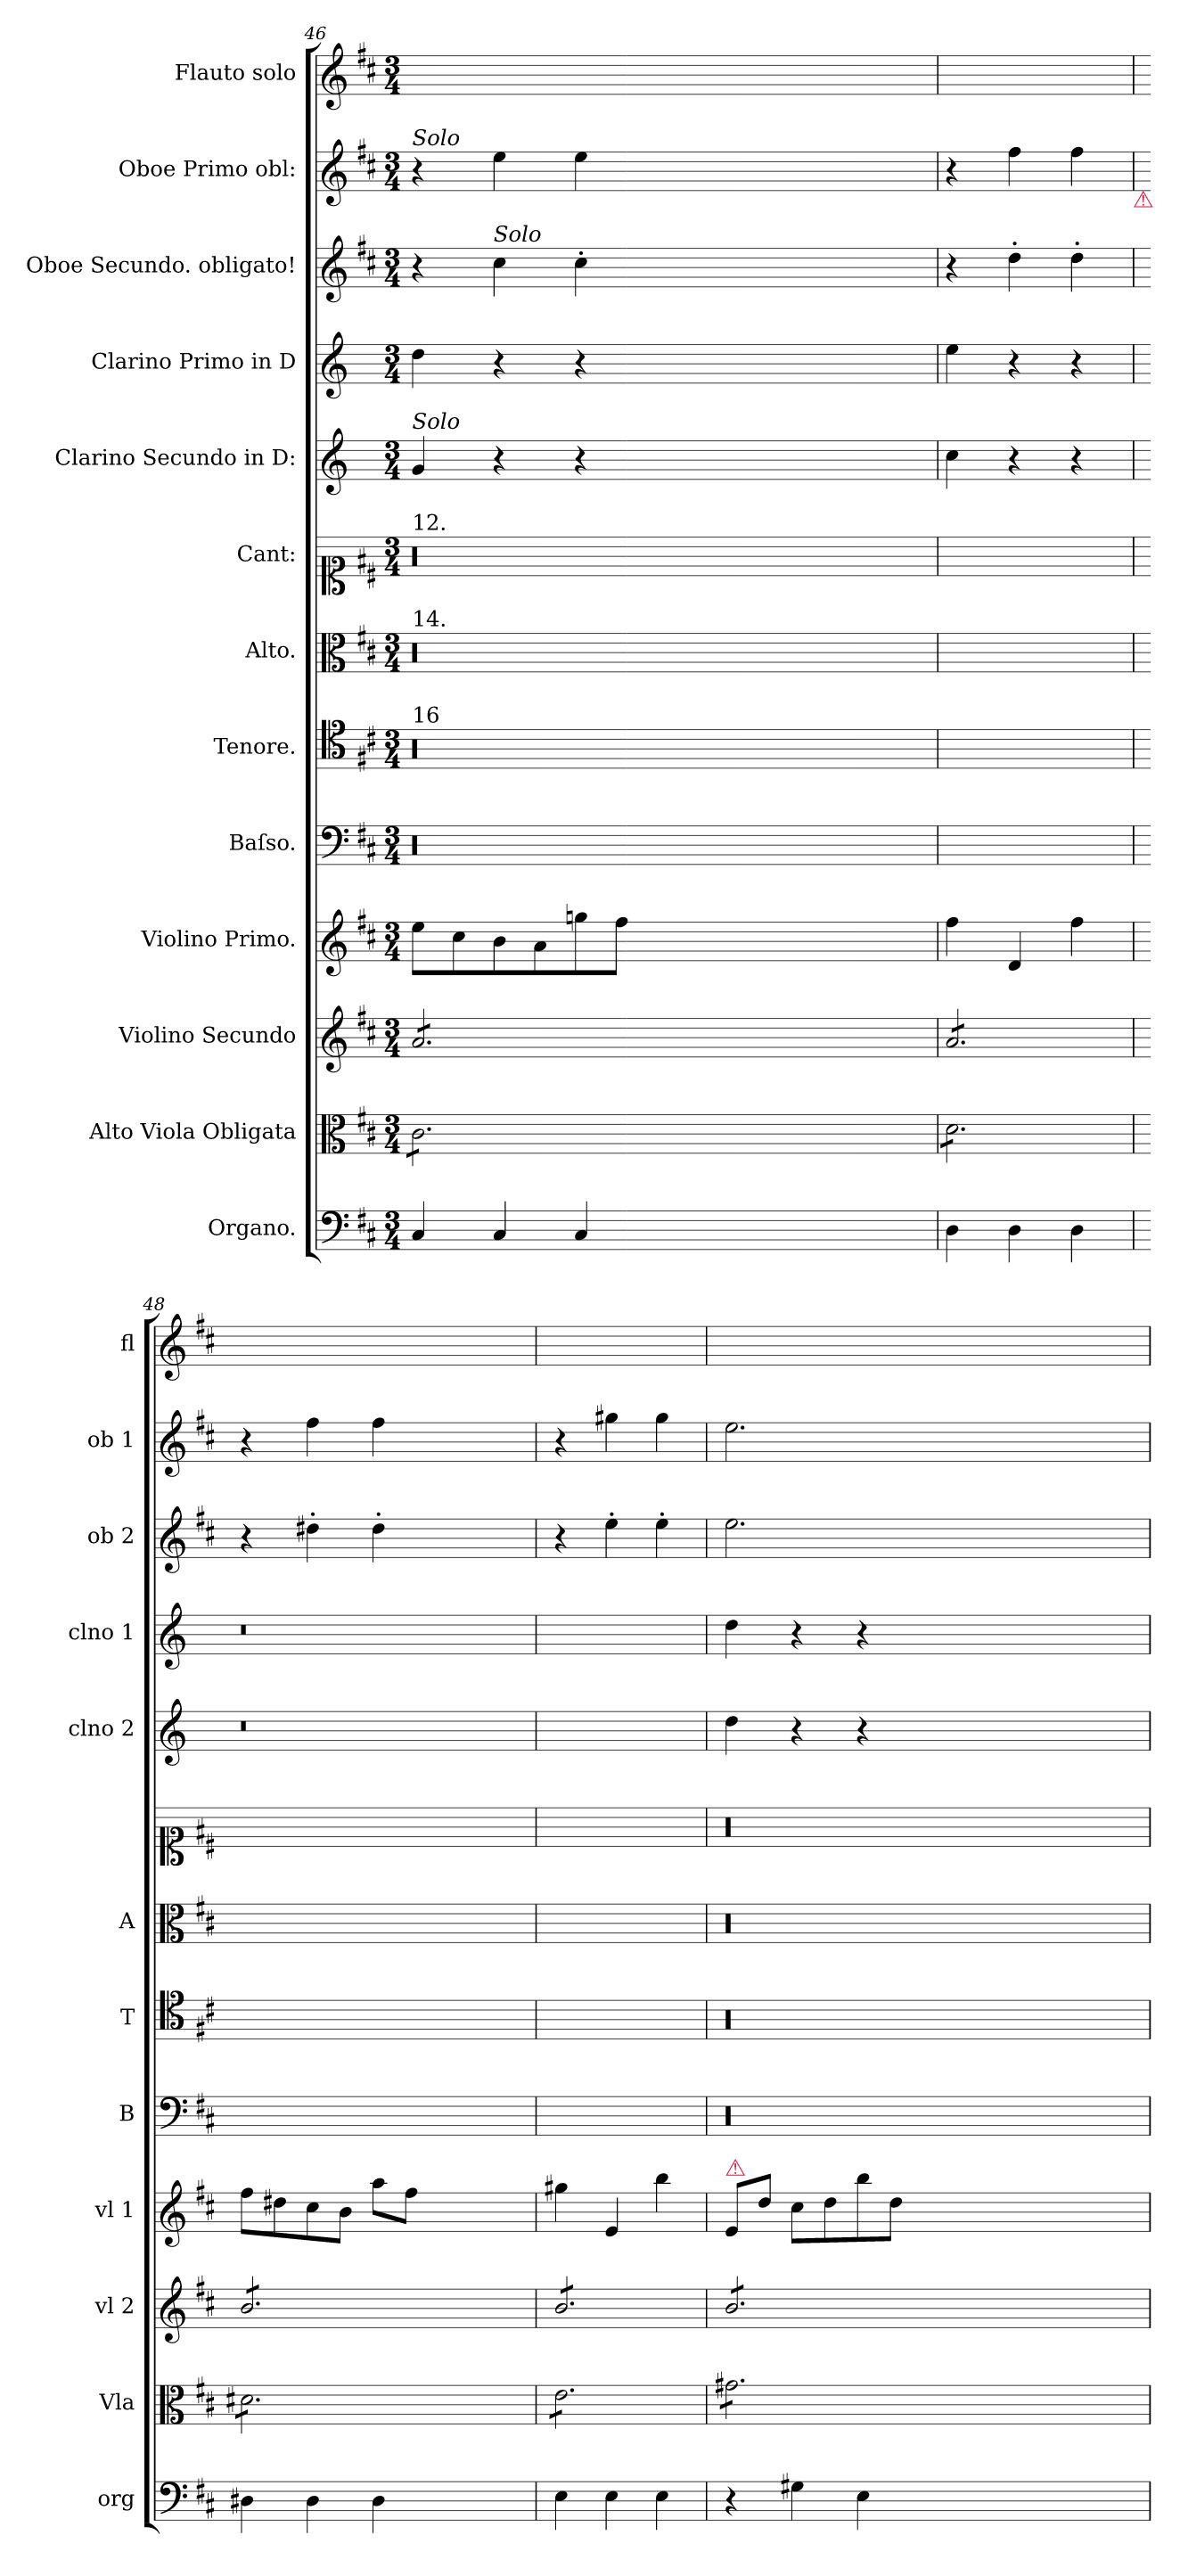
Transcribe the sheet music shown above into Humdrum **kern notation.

**kern	**kern	**dynam	**kern	**kern	**kern	**kern	**kern	**kern	**kern	**kern	**kern	**kern	**kern
*part13	*part12	*part12	*part11	*part10	*part9	*part8	*part7	*part6	*part5	*part4	*part3	*part2	*part1
*staff13	*staff12	*staff12	*staff11	*staff10	*staff9	*staff8	*staff7	*staff6	*staff5	*staff4	*staff3	*staff2	*staff1
*I"Organo.	*I"Alto Viola Obligata	*	*I"Violino Secundo	*I"Violino Primo.	*I"Baſso.	*I"Tenore.	*I"Alto.	*I"Cant:	*I"Clarino Secundo in D:	*I"Clarino Primo in D	*I"Oboe Secundo. obligato!	*I"Oboe Primo obl:	*I"Flauto solo
*I'org	*I'Vla	*	*I'vl 2	*I'vl 1	*I'B	*I'T	*I'A	*	*I'clno 2	*I'clno 1	*I'ob 2	*I'ob 1	*I'fl
*clefF4	*clefC3	*	*clefG2	*clefG2	*clefF4	*clefC4	*clefC3	*clefC1	*clefG2	*clefG2	*clefG2	*clefG2	*clefG2
*	*	*	*	*	*	*	*	*	*ITrd-1c-2	*ITrd-1c-2	*	*	*
*k[f#c#]	*k[f#c#]	*	*k[f#c#]	*k[f#c#]	*k[f#c#]	*k[f#c#]	*k[f#c#]	*k[f#c#]	*k[f#c#]	*k[f#c#]	*k[f#c#]	*k[f#c#]	*k[f#c#]
*D:	*D:	*	*D:	*D:	*D:	*D:	*D:	*D:	*	*	*D:	*D:	*D:
*M3/4	*M3/4	*	*M3/4	*M3/4	*M3/4	*M3/4	*M3/4	*M3/4	*M3/4	*M3/4	*M3/4	*M3/4	*M3/4
=46	=46	=46	=46	=46	=46	=46	=46	=46	=46	=46	=46	=46	=46
!	!	!	!	!	!	!	!	!	!	!	!	!LO:TX:a:i:t=Solo	!
!	!	!	!	!	!	!	!	!	!LO:TX:a:i:t=Solo	!	!	!	!
!	!	!	!	!	!	!	!	!LO:TX:a:t=12.	!	!	!	!	!
!	!	!	!	!	!	!	!LO:TX:a:t=14.	!	!	!	!	!	!
!	!	!	!	!	!	!LO:TX:a:t=16	!	!	!	!	!	!	!
!	!	!LO:DY:a	!	!	!LO:N:vis=00	!LO:N:vis=00	!LO:N:vis=00	!LO:N:vis=00	!	!	!	!	!
*	*tremolo	*	*	*	*	*	*	*	*	*	*	*	*
*	*	*	*tremolo	*	*	*	*	*	*	*	*	*	*
4C#/	8c#\L	Pia	8a/L	8ee\L	0.r	0.r	0.r	0.r	4a/	4ee\	4r	4r	2.ryy
.	8c#\	.	8a/	8cc#\	.	.	.	.	.	.	.	.	.
!	!	!	!	!	!	!	!	!	!	!	!LO:TX:a:i:t=Solo	!	!
4C#/	8c#\	.	8a/	8b\	.	.	.	.	4r	4r	4cc#\	4ee\	.
.	8c#\	.	8a/	8a\	.	.	.	.	.	.	.	.	.
4C#/	8c#\	.	8a/	8ggn\	.	.	.	.	4r	4r	4cc#'>\	4ee\	.
.	8c#\J	.	8a/J	8ff#\J	.	.	.	.	.	.	.	.	.
0ryy	0ryy	.	0ryy	0ryy	.	.	.	.	0ryy	0ryy	0ryy	0ryy	0ryy
4ryy	4ryy	.	4ryy	4ryy	.	.	.	.	4ryy	4ryy	4ryy	4ryy	4ryy
=47	=47	=47	=47	=47	=47	=47	=47	=47	=47	=47	=47	=47	=47
4D\	8d\L	.	8a/L	4ff#\	2.ryy	2.ryy	2.ryy	2.ryy	4dd\	4ff#\	4r	4r	2.ryy
.	8d\	.	8a/	.	.	.	.	.	.	.	.	.	.
4D\	8d\	.	8a/	4d/	.	.	.	.	4r	4r	4dd'>\	4ff#\	.
.	8d\	.	8a/	.	.	.	.	.	.	.	.	.	.
4D\	8d\	.	8a/	4ff#\	.	.	.	.	4r	4r	4dd'>\	4ff#\	.
.	8d\J	.	8a/J	.	.	.	.	.	.	.	.	.	.
!	!	!	!	!	!	!	!	!	!	!	!	!LO:TX:b:color=crimson:t=⚠	!
=48	=48	=48	=48	=48	=48	=48	=48	=48	=48	=48	=48	=48	=48
!	!	!	!	!	!	!	!	!	!LO:N:vis=0	!LO:N:vis=0	!	!	!
4D#X\	8d#X\L	.	8b/L	8ff#\L	1.ryy	1.ryy	1.ryy	1.ryy	1.r	1.r	4r	4r	2.ryy
.	8d#X\	.	8b/	8dd#X\	.	.	.	.	.	.	.	.	.
4D#\	8d#X\	.	8b/	8cc#\	.	.	.	.	.	.	4dd#X'>\	4ff#\	.
.	8d#X\	.	8b/	8b\J	.	.	.	.	.	.	.	.	.
4D#\	8d#X\	.	8b/	8aa\L	.	.	.	.	.	.	4dd#'>\	4ff#\	.
.	8d#X\J	.	8b/J	8ff#\J	.	.	.	.	.	.	.	.	.
2.ryy	2.ryy	.	2.ryy	2.ryy	.	.	.	.	.	.	2.ryy	2.ryy	2.ryy
=49	=49	=49	=49	=49	=49	=49	=49	=49	=49	=49	=49	=49	=49
4E\	8e\L	.	8b/L	4gg#X\	2.ryy	2.ryy	2.ryy	2.ryy	2.ryy	2.ryy	4r	4r	2.ryy
.	8e\	.	8b/	.	.	.	.	.	.	.	.	.	.
4E\	8e\	.	8b/	4e/	.	.	.	.	.	.	4ee'>\	4gg#X\	.
.	8e\	.	8b/	.	.	.	.	.	.	.	.	.	.
4E\	8e\	.	8b/	4bb\	.	.	.	.	.	.	4ee'>\	4gg#\	.
.	8e\J	.	8b/J	.	.	.	.	.	.	.	.	.	.
=50	=50	=50	=50	=50	=50	=50	=50	=50	=50	=50	=50	=50	=50
!	!	!	!	!LO:TX:a:color=crimson:t=⚠	!	!	!	!	!	!	!	!	!
!	!	!	!	!	!LO:N:vis=00	!LO:N:vis=00	!LO:N:vis=00	!LO:N:vis=00	!	!	!	!	!
4r	8g#X\L	.	8b/L	8e/L	0.r	0.r	0.r	0.r	4ee\	4ee\	2.ee\	2.ee\	2.ryy
.	8g#X\	.	8b/	8dd\J	.	.	.	.	.	.	.	.	.
4G#X\	8g#X\	.	8b/	8cc#\L	.	.	.	.	4r	4r	.	.	.
.	8g#X\	.	8b/	8dd\	.	.	.	.	.	.	.	.	.
4E\	8g#X\	.	8b/	8bb\	.	.	.	.	4r	4r	.	.	.
.	8g#X\J	.	8b/J	8dd\J	.	.	.	.	.	.	.	.	.
*	*	*	*Xtremolo	*	*	*	*	*	*	*	*	*	*
*	*Xtremolo	*	*	*	*	*	*	*	*	*	*	*	*
0ryy	0ryy	.	0ryy	0ryy	.	.	.	.	0ryy	0ryy	0ryy	0ryy	0ryy
4ryy	4ryy	.	4ryy	4ryy	.	.	.	.	4ryy	4ryy	4ryy	4ryy	4ryy
=	=	=	=	=	=	=	=	=	=	=	=	=	=
*-	*-	*-	*-	*-	*-	*-	*-	*-	*-	*-	*-	*-	*-
